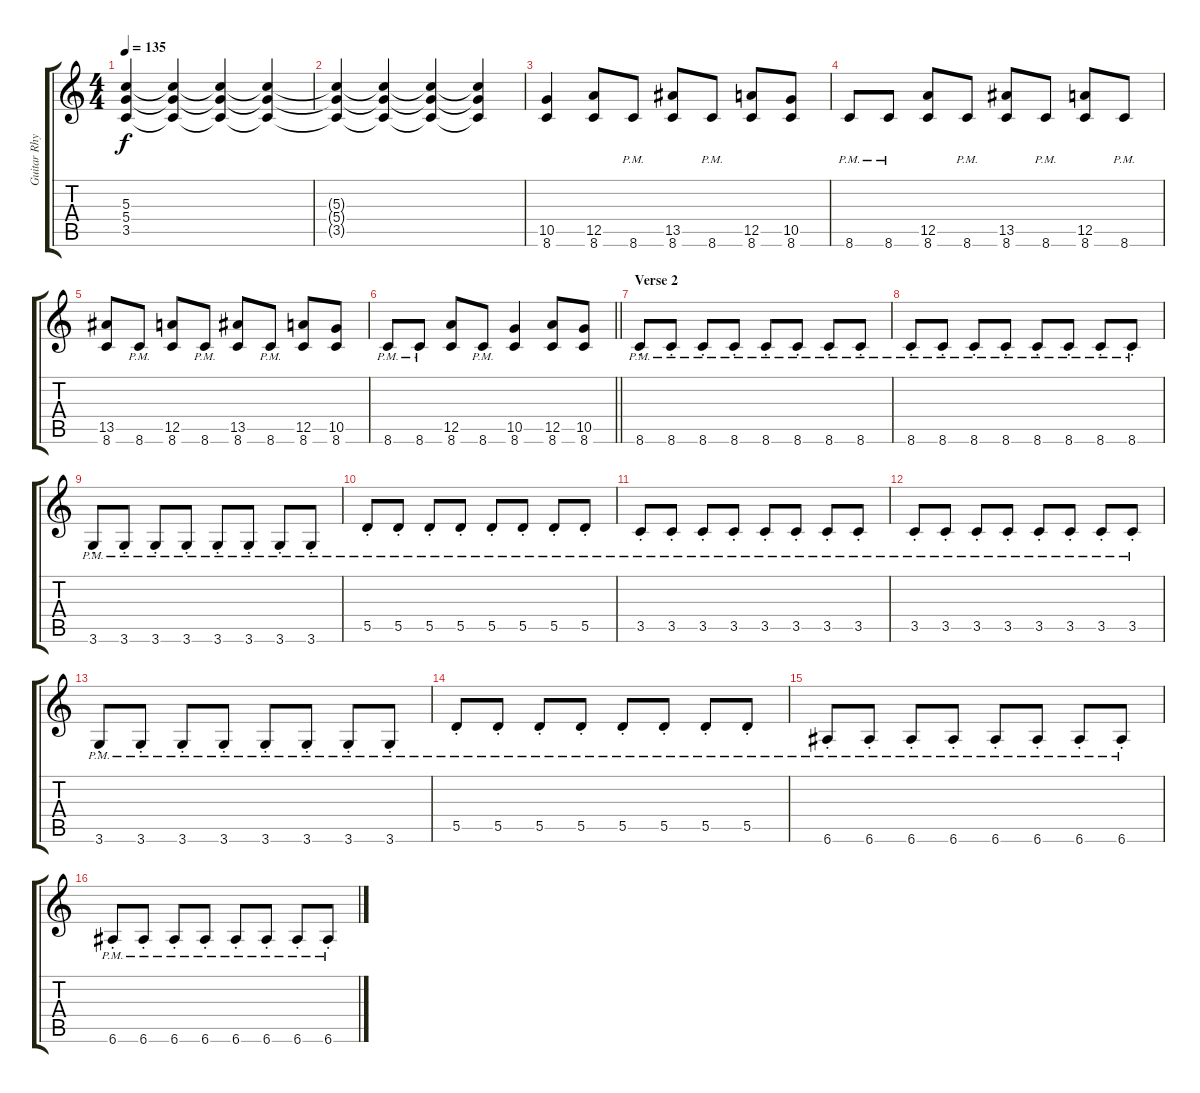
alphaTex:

\track ("Guitar Rhythm" "Guitar Rhy") {instrument distortionguitar}
\staff {score tabs}
\tuning (E4 B3 G3 D3 A2 E2) {hide}
\ts (4 4)
\tempo 135
\clef g2
\ks c
(5.3 5.4 3.5).4{dy f} (5.3{t} 5.4{t} 3.5{t}).4 (5.3{t} 5.4{t} 3.5{t}).4 (5.3{t} 5.4{t} 3.5{t}).4 |
(5.3{t} 5.4{t} 3.5{t}).4 (5.3{t} 5.4{t} 3.5{t}).4 (5.3{t} 5.4{t} 3.5{t}).4 (5.3{t} 5.4{t} 3.5{t}).4 |
(10.5 8.6).4 (12.5 8.6).8 8.6{pm}.8 (13.5 8.6).8 8.6{pm}.8 (12.5 8.6).8 (10.5 8.6).8 |
8.6{pm}.8 8.6{pm}.8 (12.5 8.6).8 8.6{pm}.8 (13.5 8.6).8 8.6{pm}.8 (12.5 8.6).8 8.6{pm}.8 |
(13.5 8.6).8 8.6{pm}.8 (12.5 8.6).8 8.6{pm}.8 (13.5 8.6).8 8.6{pm}.8 (12.5 8.6).8 (10.5 8.6).8 |
\barLineRight lightlight
8.6{pm}.8 8.6{pm}.8 (12.5 8.6).8 8.6{pm}.8 (10.5 8.6).4 (12.5 8.6).8 (10.5 8.6).8 |
\section ("" "Verse 2")
8.6{pm st}.8 8.6{pm st}.8 8.6{pm st}.8 8.6{pm st}.8 8.6{pm st}.8 8.6{pm st}.8 8.6{pm st}.8 8.6{pm st}.8 |
8.6{pm st}.8 8.6{pm st}.8 8.6{pm st}.8 8.6{pm st}.8 8.6{pm st}.8 8.6{pm st}.8 8.6{pm st}.8 8.6{pm st}.8 |
3.6{pm st}.8 3.6{pm st}.8 3.6{pm st}.8 3.6{pm st}.8 3.6{pm st}.8 3.6{pm st}.8 3.6{pm st}.8 3.6{pm st}.8 |
5.5{pm st}.8 5.5{pm st}.8 5.5{pm st}.8 5.5{pm st}.8 5.5{pm st}.8 5.5{pm st}.8 5.5{pm st}.8 5.5{pm st}.8 |
3.5{pm st}.8 3.5{pm st}.8 3.5{pm st}.8 3.5{pm st}.8 3.5{pm st}.8 3.5{pm st}.8 3.5{pm st}.8 3.5{pm st}.8 |
3.5{pm st}.8 3.5{pm st}.8 3.5{pm st}.8 3.5{pm st}.8 3.5{pm st}.8 3.5{pm st}.8 3.5{pm st}.8 3.5{pm st}.8 |
3.6{pm st}.8 3.6{pm st}.8 3.6{pm st}.8 3.6{pm st}.8 3.6{pm st}.8 3.6{pm st}.8 3.6{pm st}.8 3.6{pm st}.8 |
5.5{pm st}.8 5.5{pm st}.8 5.5{pm st}.8 5.5{pm st}.8 5.5{pm st}.8 5.5{pm st}.8 5.5{pm st}.8 5.5{pm st}.8 |
6.6{pm st}.8 6.6{pm st}.8 6.6{pm st}.8 6.6{pm st}.8 6.6{pm st}.8 6.6{pm st}.8 6.6{pm st}.8 6.6{pm st}.8 |
6.6{pm st}.8 6.6{pm st}.8 6.6{pm st}.8 6.6{pm st}.8 6.6{pm st}.8 6.6{pm st}.8 6.6{pm st}.8 6.6{pm st}.8
